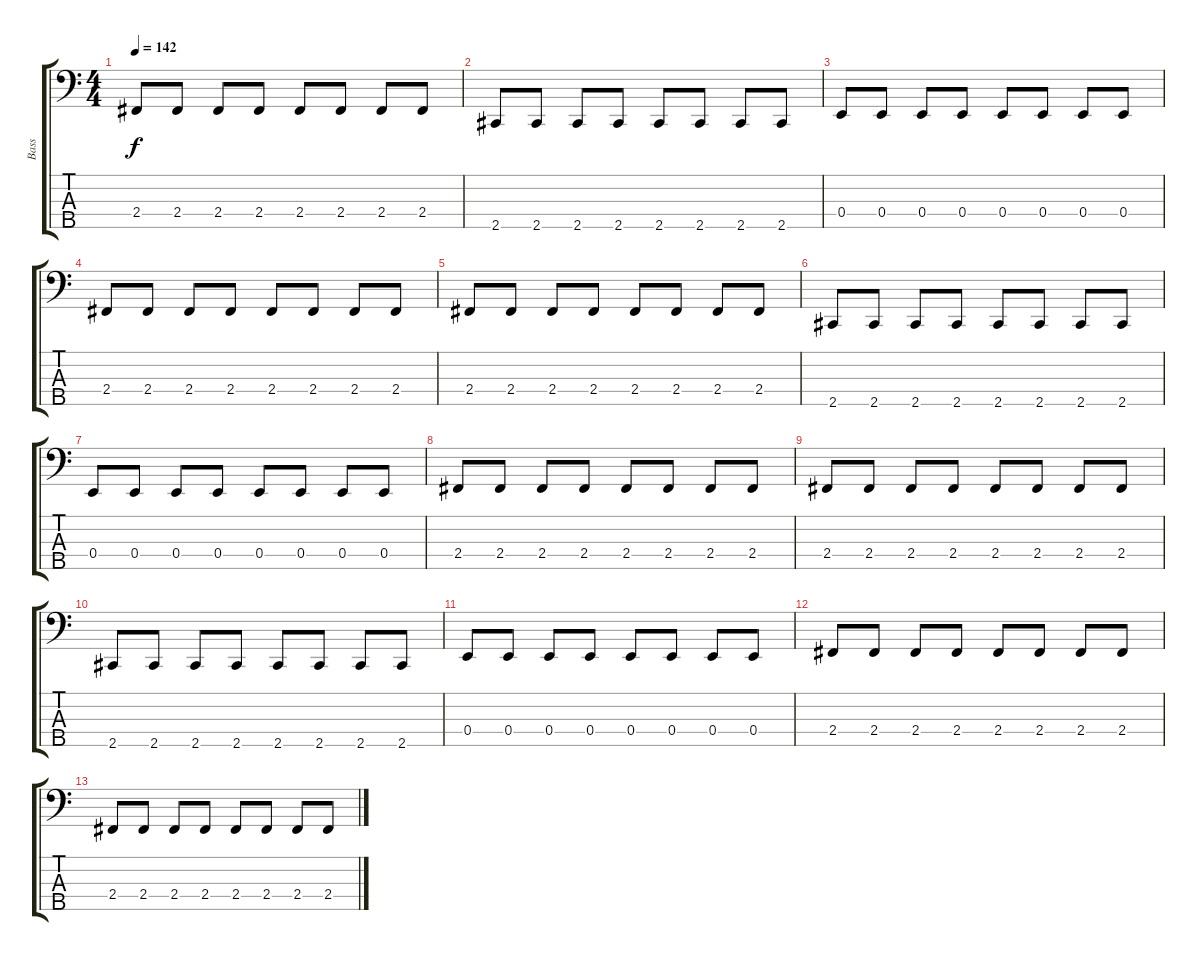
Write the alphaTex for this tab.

\track ("Bass" "Bass") {instrument electricbasspick}
\staff {score tabs}
\tuning (G2 D2 A1 E1 B0) {hide}
\ts (4 4)
\tempo 142
\clef f4
\ks c
2.4.8{dy f} 2.4.8 2.4.8 2.4.8 2.4.8 2.4.8 2.4.8 2.4.8 |
2.5.8 2.5.8 2.5.8 2.5.8 2.5.8 2.5.8 2.5.8 2.5.8 |
0.4.8 0.4.8 0.4.8 0.4.8 0.4.8 0.4.8 0.4.8 0.4.8 |
2.4.8 2.4.8 2.4.8 2.4.8 2.4.8 2.4.8 2.4.8 2.4.8 |
2.4.8 2.4.8 2.4.8 2.4.8 2.4.8 2.4.8 2.4.8 2.4.8 |
2.5.8 2.5.8 2.5.8 2.5.8 2.5.8 2.5.8 2.5.8 2.5.8 |
0.4.8 0.4.8 0.4.8 0.4.8 0.4.8 0.4.8 0.4.8 0.4.8 |
2.4.8 2.4.8 2.4.8 2.4.8 2.4.8 2.4.8 2.4.8 2.4.8 |
2.4.8 2.4.8 2.4.8 2.4.8 2.4.8 2.4.8 2.4.8 2.4.8 |
2.5.8 2.5.8 2.5.8 2.5.8 2.5.8 2.5.8 2.5.8 2.5.8 |
0.4.8 0.4.8 0.4.8 0.4.8 0.4.8 0.4.8 0.4.8 0.4.8 |
2.4.8 2.4.8 2.4.8 2.4.8 2.4.8 2.4.8 2.4.8 2.4.8 |
2.4.8 2.4.8 2.4.8 2.4.8 2.4.8 2.4.8 2.4.8 2.4.8
